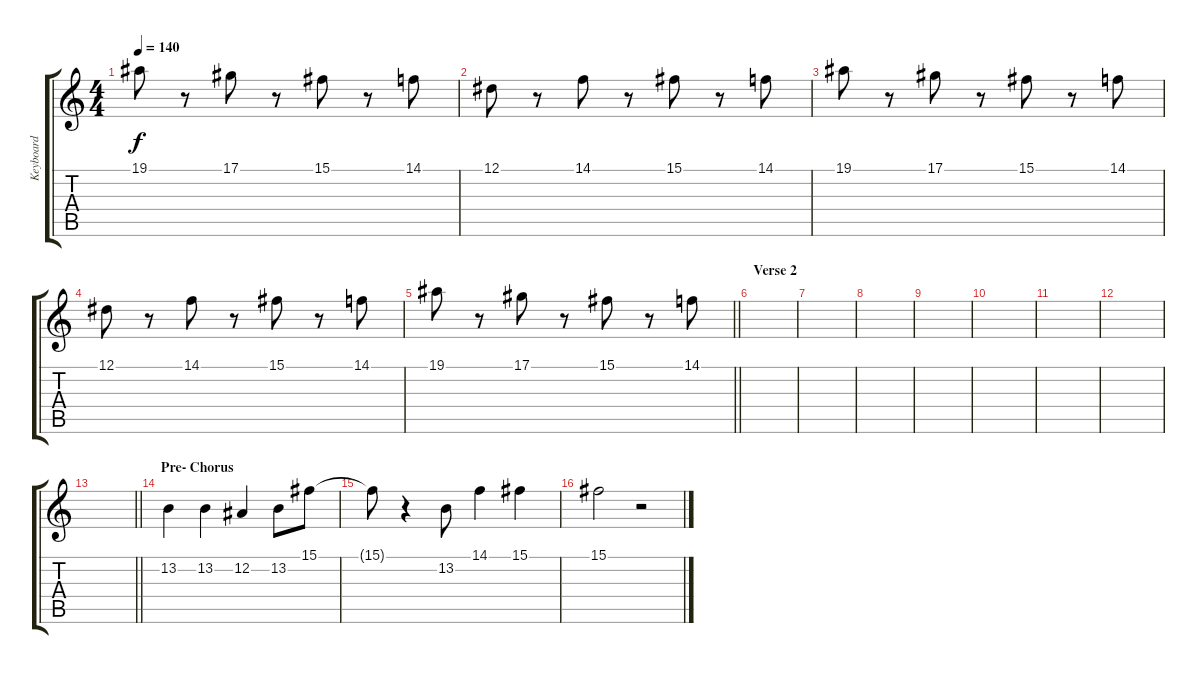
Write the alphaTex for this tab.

\track ("Keyboard" "Keyboard") {instrument honkytonkpiano}
\staff {score tabs}
\tuning (Eb4 Bb3 Gb3 Db3 Ab2 Db2) {hide}
\ts (4 4)
\tempo 140
\clef g2
\ks c
19.1.8{dy f} r.8 17.1.8 r.8 15.1.8 r.8 14.1.8 |
12.1.8 r.8 14.1.8 r.8 15.1.8 r.8 14.1.8 |
19.1.8 r.8 17.1.8 r.8 15.1.8 r.8 14.1.8 |
12.1.8 r.8 14.1.8 r.8 15.1.8 r.8 14.1.8 |
\barLineRight lightlight
19.1.8 r.8 17.1.8 r.8 15.1.8 r.8 14.1.8 |
\section ("" "Verse 2")
|
|
|
|
|
|
|
\barLineRight lightlight
|
\section ("" "Pre- Chorus")
13.2.4 13.2.4 12.2.4 13.2.8 15.1.8 |
15.1{t}.8 r.4 13.2.8 14.1.4 15.1.4 |
15.1.2 r.2
